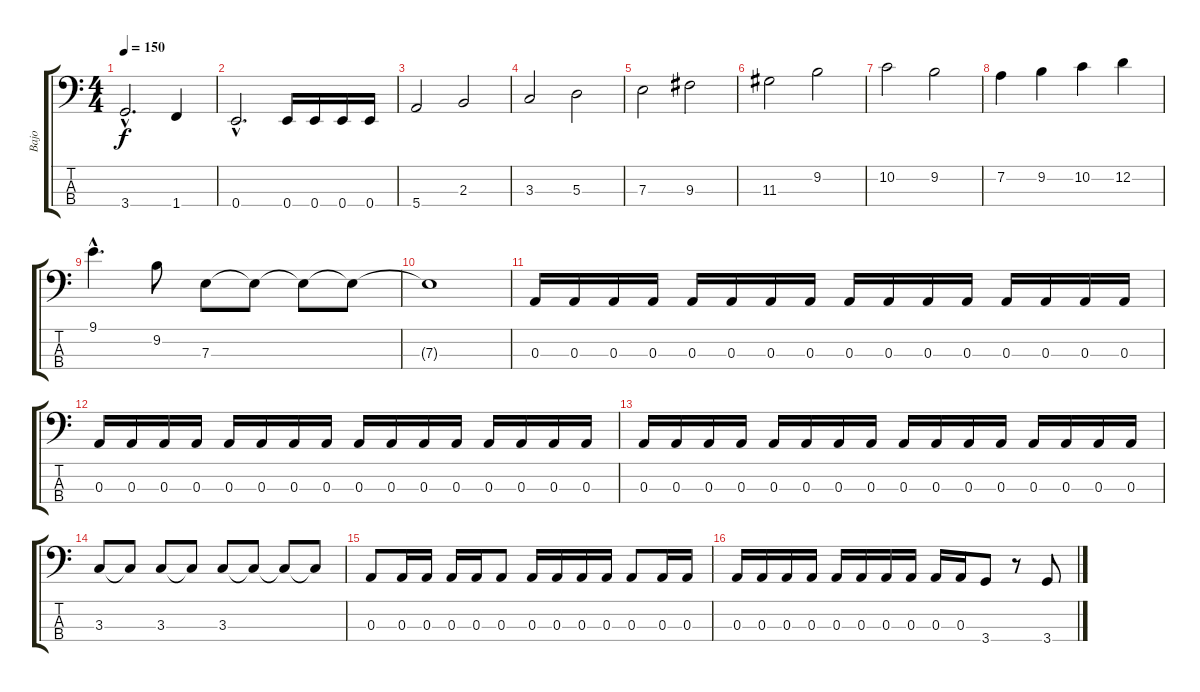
\track ("Bajo" "Bajo") {instrument electricbassfinger}
\staff {score tabs}
\tuning (G2 D2 A1 E1) {hide}
\ts (4 4)
\tempo 150
\clef f4
\ks c
3.4{hac}.2{d dy f} 1.4.4 |
0.4{hac}.2{d} 0.4.16 0.4.16 0.4.16 0.4.16 |
5.4.2 2.3.2 |
3.3.2 5.3.2 |
7.3.2 9.3.2 |
11.3.2 9.2.2 |
10.2.2 9.2.2 |
7.2.4 9.2.4 10.2.4 12.2.4 |
9.1{hac}.4{d} 9.2.8 7.3.8 7.3{t}.8 7.3{t}.8 7.3{t}.8 |
7.3{t}.1 |
0.3.16 0.3.16 0.3.16 0.3.16 0.3.16 0.3.16 0.3.16 0.3.16 0.3.16 0.3.16 0.3.16 0.3.16 0.3.16 0.3.16 0.3.16 0.3.16 |
0.3.16 0.3.16 0.3.16 0.3.16 0.3.16 0.3.16 0.3.16 0.3.16 0.3.16 0.3.16 0.3.16 0.3.16 0.3.16 0.3.16 0.3.16 0.3.16 |
0.3.16 0.3.16 0.3.16 0.3.16 0.3.16 0.3.16 0.3.16 0.3.16 0.3.16 0.3.16 0.3.16 0.3.16 0.3.16 0.3.16 0.3.16 0.3.16 |
3.3.8 3.3{t}.8 3.3.8 3.3{t}.8 3.3.8 3.3{t}.8 3.3{t}.8 3.3{t}.8 |
0.3.8 0.3.16 0.3.16 0.3.16 0.3.16 0.3.8 0.3.16 0.3.16 0.3.16 0.3.16 0.3.8 0.3.16 0.3.16 |
0.3.16 0.3.16 0.3.16 0.3.16 0.3.16 0.3.16 0.3.16 0.3.16 0.3.16 0.3.16 3.4.8 r.8 3.4.8
